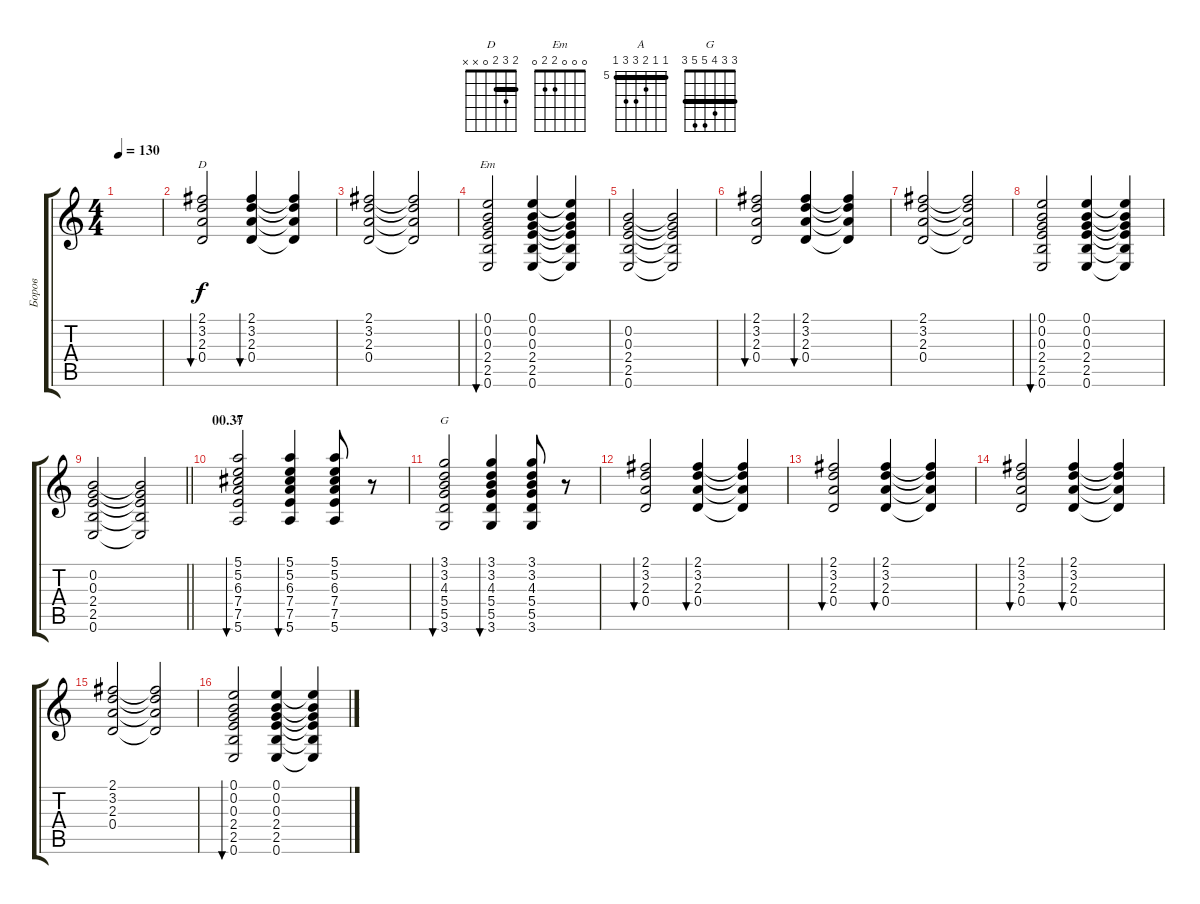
\track ("Боров" "Боров") {instrument acousticguitarnylon}
\staff {score tabs}
\tuning (E4 B3 G3 D3 A2 E2) {hide}
\chord ("D" 2 3 2 0 x x) {barre 2}
\chord ("Em" 0 0 0 2 2 0)
\chord ("A" 5 5 6 7 7 5) {firstfret 5 barre 5}
\chord ("G" 3 3 4 5 5 3) {barre 3}
\ts (4 4)
\tempo 130
\clef g2
\ks c
|
(2.1 3.2 2.3 0.4).2{bu 60 ch "D"} (2.1 3.2 2.3 0.4).4{bu 60} (2.1{t} 3.2{t} 2.3{t} 0.4{t}).4 |
(2.1 3.2 2.3 0.4).2 (2.1{t} 3.2{t} 2.3{t} 0.4{t}).2 |
(0.1 0.2 0.3 2.4 2.5 0.6).2{bu 60 ch "Em"} (0.1 0.2 0.3 2.4 2.5 0.6).4 (0.1{t} 0.2{t} 0.3{t} 2.4{t} 2.5{t} 0.6{t}).4 |
(0.2 0.3 2.4 2.5 0.6).2 (0.2{t} 0.3{t} 2.4{t} 2.5{t} 0.6{t}).2 |
(2.1 3.2 2.3 0.4).2{bu 60} (2.1 3.2 2.3 0.4).4{bu 60} (2.1{t} 3.2{t} 2.3{t} 0.4{t}).4 |
(2.1 3.2 2.3 0.4).2 (2.1{t} 3.2{t} 2.3{t} 0.4{t}).2 |
(0.1 0.2 0.3 2.4 2.5 0.6).2{bu 60} (0.1 0.2 0.3 2.4 2.5 0.6).4 (0.1{t} 0.2{t} 0.3{t} 2.4{t} 2.5{t} 0.6{t}).4 |
\barLineRight lightlight
(0.2 0.3 2.4 2.5 0.6).2 (0.2{t} 0.3{t} 2.4{t} 2.5{t} 0.6{t}).2 |
\section ("" "00.37")
(5.1 5.2 6.3 7.4 7.5 5.6).2{bu 60 ch "A"} (5.1 5.2 6.3 7.4 7.5 5.6).4{bu 60} (5.1 5.2 6.3 7.4 7.5 5.6).8 r.8 |
(3.1 3.2 4.3 5.4 5.5 3.6).2{bu 60 ch "G"} (3.1 3.2 4.3 5.4 5.5 3.6).4{bu 60} (3.1 3.2 4.3 5.4 5.5 3.6).8 r.8 |
(2.1 3.2 2.3 0.4).2{bu 60} (2.1 3.2 2.3 0.4).4{bu 60} (2.1{t} 3.2{t} 2.3{t} 0.4{t}).4 |
(2.1 3.2 2.3 0.4).2{bu 60} (2.1 3.2 2.3 0.4).4{bu 60} (2.1{t} 3.2{t} 2.3{t} 0.4{t}).4 |
(2.1 3.2 2.3 0.4).2{bu 60} (2.1 3.2 2.3 0.4).4{bu 60} (2.1{t} 3.2{t} 2.3{t} 0.4{t}).4 |
(2.1 3.2 2.3 0.4).2 (2.1{t} 3.2{t} 2.3{t} 0.4{t}).2 |
(0.1 0.2 0.3 2.4 2.5 0.6).2{bu 60} (0.1 0.2 0.3 2.4 2.5 0.6).4 (0.1{t} 0.2{t} 0.3{t} 2.4{t} 2.5{t} 0.6{t}).4
